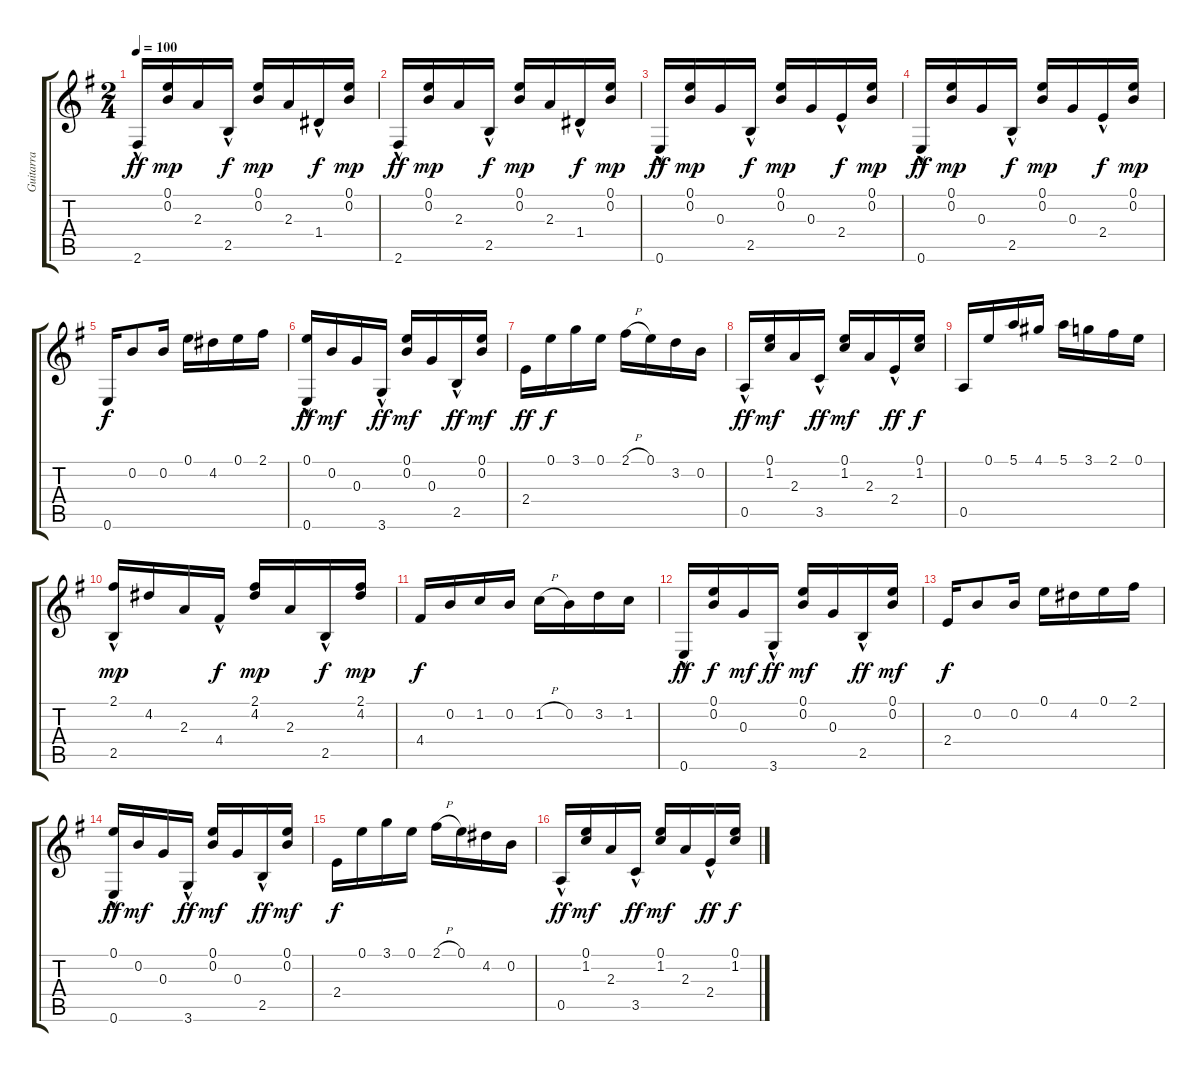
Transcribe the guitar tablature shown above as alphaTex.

\track ("Guitarra" "Guitarra") {instrument acousticguitarnylon}
\staff {score tabs}
\tuning (E4 B3 G3 D3 A2 E2) {hide}
\ts (2 4)
\tempo 100
\clef g2
\ks eminor
2.6{hac}.16{dy ff} (0.1 0.2).16{dy mp} 2.3.16 2.5{hac}.16{dy f} (0.1 0.2).16{dy mp} 2.3.16 1.4{hac}.16{dy f} (0.1 0.2).16{dy mp} |
2.6{hac}.16{dy ff} (0.1 0.2).16{dy mp} 2.3.16 2.5{hac}.16{dy f} (0.1 0.2).16{dy mp} 2.3.16 1.4{hac}.16{dy f} (0.1 0.2).16{dy mp} |
0.6{hac}.16{dy ff} (0.1 0.2).16{dy mp} 0.3.16 2.5{hac}.16{dy f} (0.1 0.2).16{dy mp} 0.3.16 2.4{hac}.16{dy f} (0.1 0.2).16{dy mp} |
0.6{hac}.16{dy ff} (0.1 0.2).16{dy mp} 0.3.16 2.5{hac}.16{dy f} (0.1 0.2).16{dy mp} 0.3.16 2.4{hac}.16{dy f} (0.1 0.2).16{dy mp} |
0.6.16{dy f} 0.2.8 0.2.16 0.1.16 4.2.16 0.1.16 2.1.16 |
(0.1 0.6{hac}).16{dy ff} 0.2.16{dy mf} 0.3.16 3.6{hac}.16{dy ff} (0.1 0.2).16{dy mf} 0.3.16 2.5{hac}.16{dy ff} (0.1 0.2).16{dy mf} |
2.4.16{dy ff} 0.1.16{dy f} 3.1.16 0.1.16 2.1{h}.16 0.1.16 3.2.16 0.2.16 |
0.5{hac}.16{dy ff} (0.1 1.2).16{dy mf} 2.3.16 3.5{hac}.16{dy ff} (0.1 1.2).16{dy mf} 2.3.16 2.4{hac}.16{dy ff} (0.1 1.2).16{dy f} |
0.5.16 0.1.16 5.1.16 4.1.16 5.1.16 3.1.16 2.1.16 0.1.16 |
(2.1 2.5{hac}).16{dy mp} 4.2.16 2.3.16 4.4{hac}.16{dy f} (2.1 4.2).16{dy mp} 2.3.16 2.5{hac}.16{dy f} (2.1 4.2).16{dy mp} |
4.4.16{dy f} 0.2.16 1.2.16 0.2.16 1.2{h}.16 0.2.16 3.2.16 1.2.16 |
0.6{hac}.16{dy ff} (0.1 0.2).16{dy f} 0.3.16{dy mf} 3.6{hac}.16{dy ff} (0.1 0.2).16{dy mf} 0.3.16 2.5{hac}.16{dy ff} (0.1 0.2).16{dy mf} |
2.4.16{dy f} 0.2.8 0.2.16 0.1.16 4.2.16 0.1.16 2.1.16 |
(0.1 0.6{hac}).16{dy ff} 0.2.16{dy mf} 0.3.16 3.6{hac}.16{dy ff} (0.1 0.2).16{dy mf} 0.3.16 2.5{hac}.16{dy ff} (0.1 0.2).16{dy mf} |
2.4.16{dy f} 0.1.16 3.1.16 0.1.16 2.1{h}.16 0.1.16 4.2.16 0.2.16 |
0.5{hac}.16{dy ff} (0.1 1.2).16{dy mf} 2.3.16 3.5{hac}.16{dy ff} (0.1 1.2).16{dy mf} 2.3.16 2.4{hac}.16{dy ff} (0.1 1.2).16{dy f}
